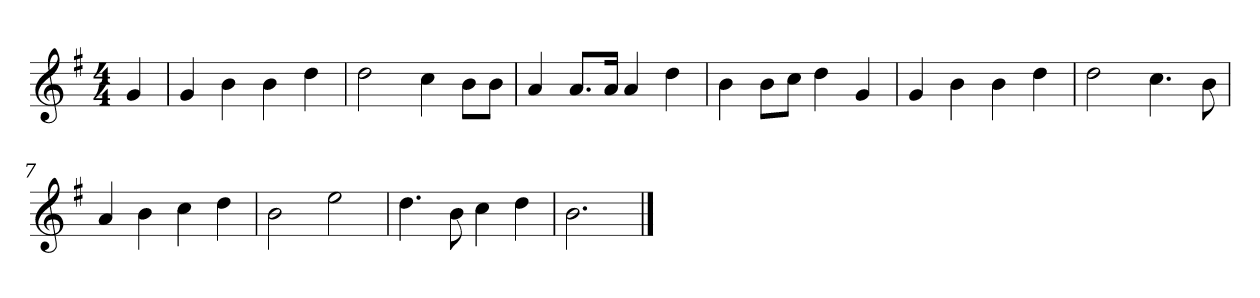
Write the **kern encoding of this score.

**kern
*part1
*staff1
*k[f#]
*M4/4
*MM120
=
4g
=1
4g
4b
4b
4dd
=2
2dd
4cc
8bL
8bJ
=3
4a
8.aL
16aJk
4a
4dd
=4
4b
8bL
8ccJ
4dd
4g
=5
4g
4b
4b
4dd
=6
2dd
4.cc
8b
=7
4a
4b
4cc
4dd
=8
2b
2ee
=9
4.dd
8b
4cc
4dd
=10
2.b
==
*-
